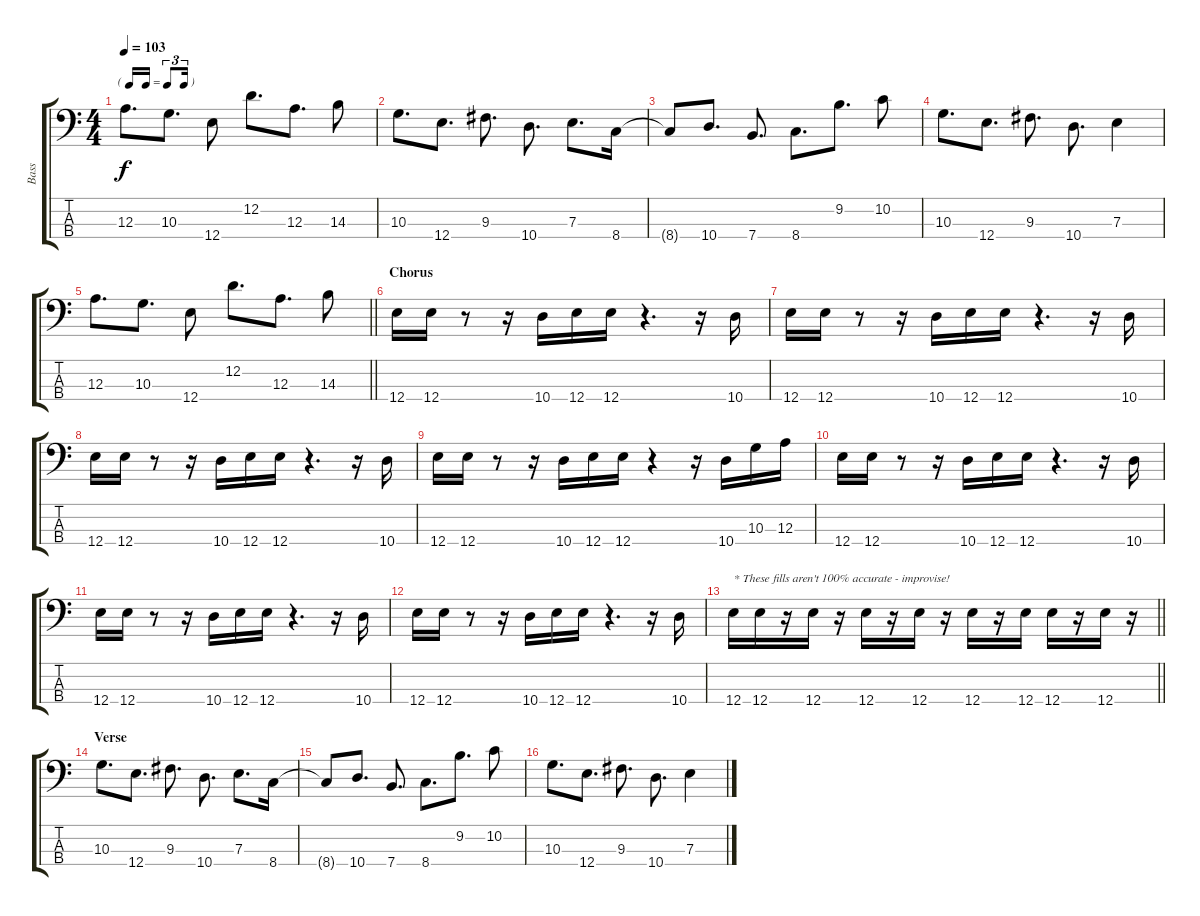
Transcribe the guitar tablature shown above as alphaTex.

\track ("Bass" "Bass") {instrument electricbassfinger}
\staff {score tabs}
\tuning (G2 D2 A1 E1) {hide}
\ts (4 4)
\tf triplet16th
\tempo 103
\clef f4
\ks c
12.3.8{d dy f} 10.3.8{d} 12.4.8 12.2.8{d} 12.3.8{d} 14.3.8 |
10.3.8{d} 12.4.8{d} 9.3.8{d} 10.4.8{d} 7.3.8{d} 8.4.16 |
8.4{t}.8 10.4.8{d} 7.4.8{d} 8.4.8{d} 9.2.8{d} 10.2.8 |
10.3.8{d} 12.4.8{d} 9.3.8{d} 10.4.8{d} 7.3.4 |
\barLineRight lightlight
12.3.8{d} 10.3.8{d} 12.4.8 12.2.8{d} 12.3.8{d} 14.3.8 |
\section ("" "Chorus")
12.4.16 12.4.16 r.8 r.16 10.4.16 12.4.16 12.4.16 r.4{d} r.16 10.4.16 |
12.4.16 12.4.16 r.8 r.16 10.4.16 12.4.16 12.4.16 r.4{d} r.16 10.4.16 |
12.4.16 12.4.16 r.8 r.16 10.4.16 12.4.16 12.4.16 r.4{d} r.16 10.4.16 |
12.4.16 12.4.16 r.8 r.16 10.4.16 12.4.16 12.4.16 r.4 r.16 10.4.16 10.3.16 12.3.16 |
12.4.16 12.4.16 r.8 r.16 10.4.16 12.4.16 12.4.16 r.4{d} r.16 10.4.16 |
12.4.16 12.4.16 r.8 r.16 10.4.16 12.4.16 12.4.16 r.4{d} r.16 10.4.16 |
12.4.16 12.4.16 r.8 r.16 10.4.16 12.4.16 12.4.16 r.4{d} r.16 10.4.16 |
\barLineRight lightlight
12.4.16{txt "* These fills aren't 100% accurate - improvise!"} 12.4.16 r.16 12.4.16 r.16 12.4.16 r.16 12.4.16 r.16 12.4.16 r.16 12.4.16 12.4.16 r.16 12.4.16 r.16 |
\section ("" "Verse")
10.3.8{d} 12.4.8{d} 9.3.8{d} 10.4.8{d} 7.3.8{d} 8.4.16 |
8.4{t}.8 10.4.8{d} 7.4.8{d} 8.4.8{d} 9.2.8{d} 10.2.8 |
10.3.8{d} 12.4.8{d} 9.3.8{d} 10.4.8{d} 7.3.4
